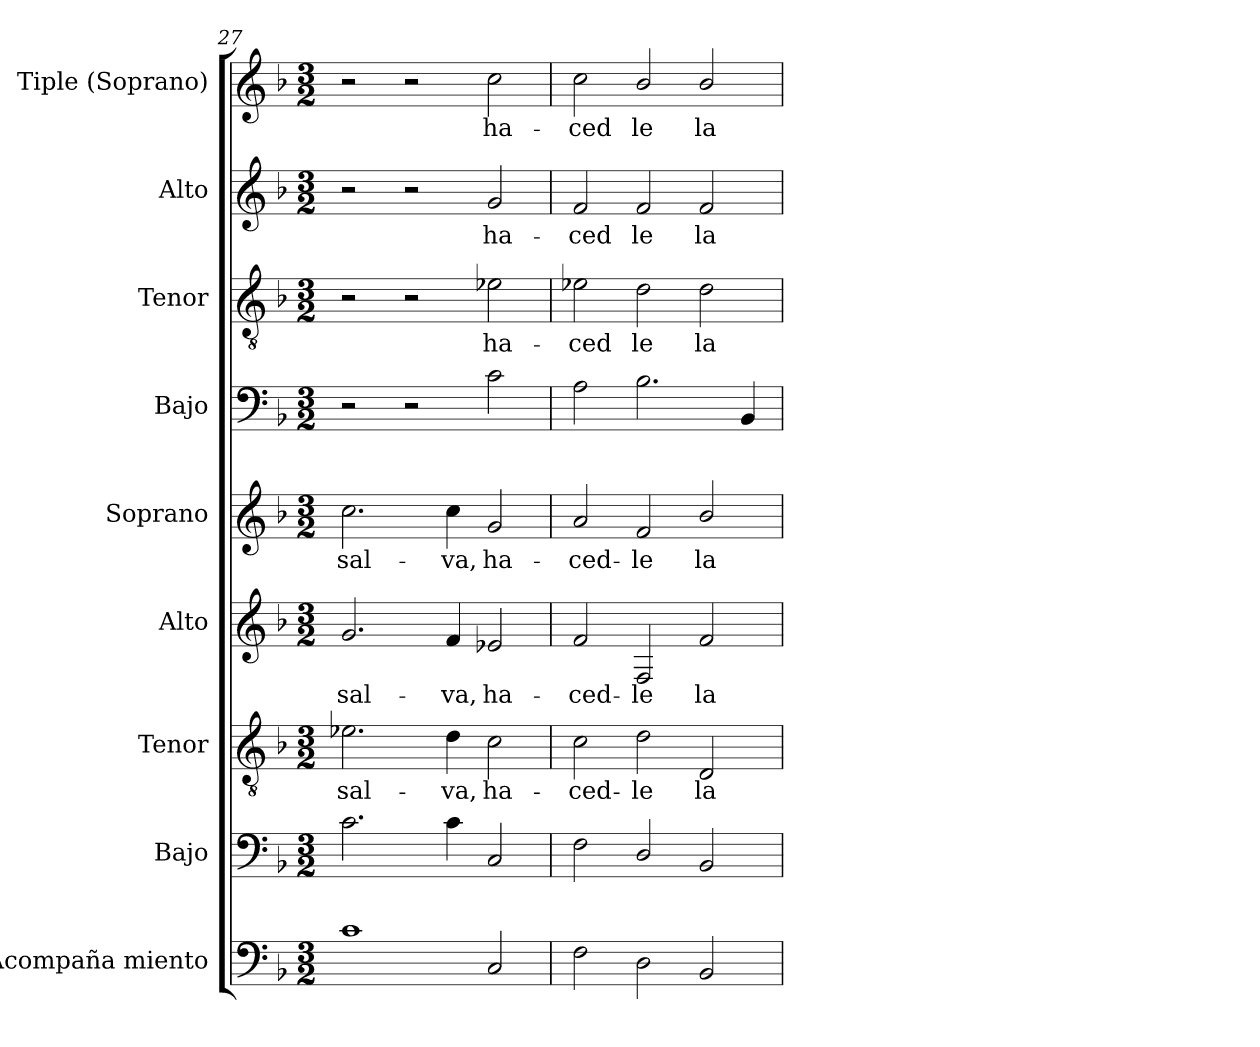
**kern	**kern	**kern	**text	**kern	**text	**kern	**text	**kern	**kern	**text	**kern	**text	**kern	**text
*part9	*part8	*part7	*part7	*part6	*part6	*part5	*part5	*part4	*part3	*part3	*part2	*part2	*part1	*part1
*staff9	*staff8	*staff7	*staff7	*staff6	*staff6	*staff5	*staff5	*staff4	*staff3	*staff3	*staff2	*staff2	*staff1	*staff1
*I"Acompaña miento	*I"Bajo	*I"Tenor	*	*I"Alto	*	*I"Soprano	*	*I"Bajo	*I"Tenor	*	*I"Alto	*	*I"Tiple (Soprano)	*
*I'Ac.	*I'B.	*I'T.	*	*I'A.	*	*I'S.	*	*I'B.	*I'T.	*	*I'A.	*	*I'S.	*
*clefF4	*clefF4	*clefGv2	*	*clefG2	*	*clefG2	*	*clefF4	*clefGv2	*	*clefG2	*	*clefG2	*
*	*	*ITrd7c12	*	*	*	*	*	*	*ITrd7c12	*	*	*	*	*
*k[b-]	*k[b-]	*k[b-]	*	*k[b-]	*	*k[b-]	*	*k[b-]	*k[b-]	*	*k[b-]	*	*k[b-]	*
*F:	*F:	*F:	*	*F:	*	*F:	*	*F:	*F:	*	*F:	*	*F:	*
*M3/2	*M3/2	*M3/2	*	*M3/2	*	*M3/2	*	*M3/2	*M3/2	*	*M3/2	*	*M3/2	*
=27	=27	=27	=27	=27	=27	=27	=27	=27	=27	=27	=27	=27	=27	=27
!	!	!	!LO:LY:b:color=#000000	!	!	!	!	!	!	!	!	!	!	!
!	!	!	!	!	!LO:LY:b:color=#000000	!	!	!	!	!	!	!	!	!
!	!	!	!	!	!	!	!LO:LY:b:color=#000000	!	!	!	!	!	!	!
1ci	2.ci\	2.E-Xi\	sal-	2.gi/	sal-	2.cci\	sal-	2r	2r	.	2r	.	2r	.
.	.	.	.	.	.	.	.	2r	2r	.	2r	.	2r	.
!	!	!	!LO:LY:b:color=#000000	!	!	!	!	!	!	!	!	!	!	!
!	!	!	!	!	!LO:LY:b:color=#000000	!	!	!	!	!	!	!	!	!
!	!	!	!	!	!	!	!LO:LY:b:color=#000000	!	!	!	!	!	!	!
.	4ci\	4Di\	-va,	4fi/	-va,	4cci\	-va,	.	.	.	.	.	.	.
!	!	!	!LO:LY:b:color=#000000	!	!	!	!	!	!	!	!	!	!	!
!	!	!	!	!	!LO:LY:b:color=#000000	!	!	!	!	!	!	!	!	!
!	!	!	!	!	!	!	!LO:LY:b:color=#000000	!	!	!	!	!	!	!
!	!	!	!	!	!	!	!	!	!	!LO:LY:b:color=#000000	!	!	!	!
!	!	!	!	!	!	!	!	!	!	!	!	!LO:LY:b:color=#000000	!	!
!	!	!	!	!	!	!	!	!	!	!	!	!	!	!LO:LY:b:color=#000000
2Ci/	2Ci/	2Ci\	ha-	2e-Xi/	ha-	2gi/	ha-	2ci\	2E-Xi\	ha-	2gi/	ha-	2cci\	ha-
=28	=28	=28	=28	=28	=28	=28	=28	=28	=28	=28	=28	=28	=28	=28
!	!	!	!LO:LY:b:color=#000000	!	!	!	!	!	!	!	!	!	!	!
!	!	!	!	!	!LO:LY:b:color=#000000	!	!	!	!	!	!	!	!	!
!	!	!	!	!	!	!	!LO:LY:b:color=#000000	!	!	!	!	!	!	!
!	!	!	!	!	!	!	!	!	!	!LO:LY:b:color=#000000	!	!	!	!
!	!	!	!	!	!	!	!	!	!	!	!	!LO:LY:b:color=#000000	!	!
!	!	!	!	!	!	!	!	!	!	!	!	!	!	!LO:LY:b:color=#000000
2Fi\	2Fi\	2Ci\	-ced-	2fi/	-ced-	2ai/	-ced-	2Ai\	2E-Xi\	-ced	2fi/	-ced	2cci\	-ced
!	!	!	!LO:LY:b:color=#000000	!	!	!	!	!	!	!	!	!	!	!
!	!	!	!	!	!LO:LY:b:color=#000000	!	!	!	!	!	!	!	!	!
!	!	!	!	!	!	!	!LO:LY:b:color=#000000	!	!	!	!	!	!	!
!	!	!	!	!	!	!	!	!	!	!LO:LY:b:color=#000000	!	!	!	!
!	!	!	!	!	!	!	!	!	!	!	!	!LO:LY:b:color=#000000	!	!
!	!	!	!	!	!	!	!	!	!	!	!	!	!	!LO:LY:b:color=#000000
2Di\	2Di/	2Di\	-le	2Fi/	-le	2fi/	-le	2.B-i\	2Di\	le	2fi/	le	2b-i/	le
!	!	!	!LO:LY:b:color=#000000	!	!	!	!	!	!	!	!	!	!	!
!	!	!	!	!	!LO:LY:b:color=#000000	!	!	!	!	!	!	!	!	!
!	!	!	!	!	!	!	!LO:LY:b:color=#000000	!	!	!	!	!	!	!
!	!	!	!	!	!	!	!	!	!	!LO:LY:b:color=#000000	!	!	!	!
!	!	!	!	!	!	!	!	!	!	!	!	!LO:LY:b:color=#000000	!	!
!	!	!	!	!	!	!	!	!	!	!	!	!	!	!LO:LY:b:color=#000000
2BB-i/	2BB-i/	2DDi/	la	2fi/	la	2b-i/	la	.	2Di\	la	2fi/	la	2b-i/	la
.	.	.	.	.	.	.	.	4BB-i/	.	.	.	.	.	.
=	=	=	=	=	=	=	=	=	=	=	=	=	=	=
*-	*-	*-	*-	*-	*-	*-	*-	*-	*-	*-	*-	*-	*-	*-
